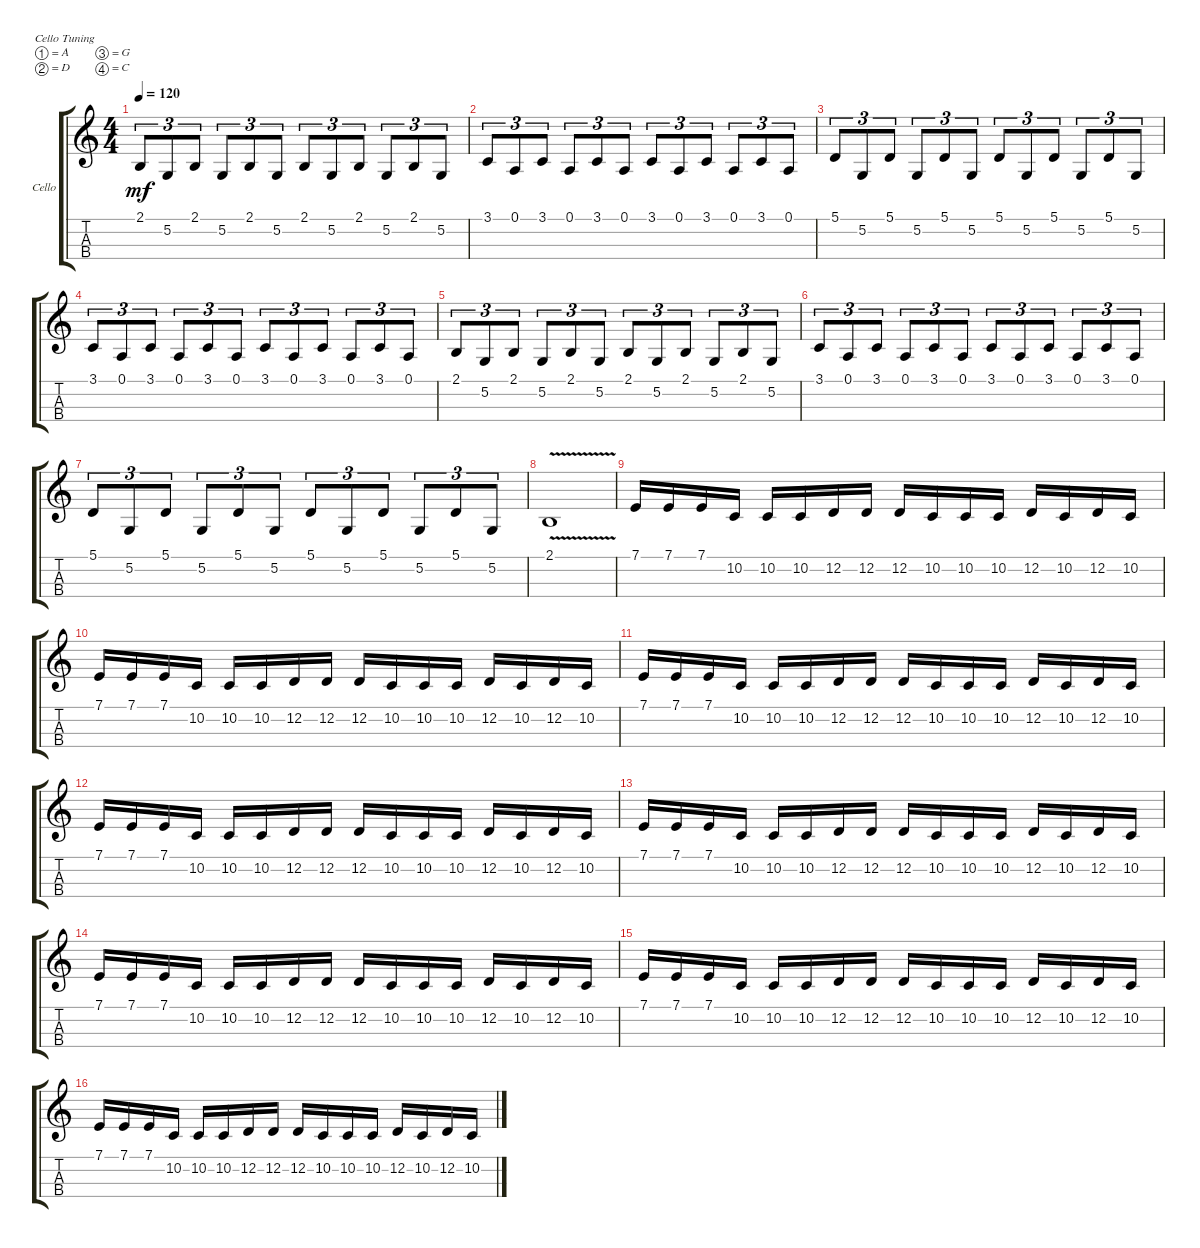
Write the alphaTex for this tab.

\defaultSystemsLayout 4
\bracketExtendMode groupsimilarinstruments
\firstSystemTrackNameOrientation horizontal
\otherSystemsTrackNameOrientation horizontal
\track ("Cello" "Cello") {mute instrument cello}
\staff {score tabs}
\tuning (A3 D3 G2 C2)
\ts (4 4)
\tempo 120
\clef g2
\scale
0.333333
\ks c
2.1.8{tu (3 2) dy mf} 5.2.8{tu (3 2)} 2.1.8{tu (3 2)} 5.2.8{tu (3 2)} 2.1.8{tu (3 2)} 5.2.8{tu (3 2)} 2.1.8{tu (3 2)} 5.2.8{tu (3 2)} 2.1.8{tu (3 2)} 5.2.8{tu (3 2)} 2.1.8{tu (3 2)} 5.2.8{tu (3 2)} |
\scale
0.333333 3.1.8{tu (3 2)} 0.1.8{tu (3 2)} 3.1.8{tu (3 2)} 0.1.8{tu (3 2)} 3.1.8{tu (3 2)} 0.1.8{tu (3 2)} 3.1.8{tu (3 2)} 0.1.8{tu (3 2)} 3.1.8{tu (3 2)} 0.1.8{tu (3 2)} 3.1.8{tu (3 2)} 0.1.8{tu (3 2)} |
\scale
0.333333 5.1.8{tu (3 2)} 5.2.8{tu (3 2)} 5.1.8{tu (3 2)} 5.2.8{tu (3 2)} 5.1.8{tu (3 2)} 5.2.8{tu (3 2)} 5.1.8{tu (3 2)} 5.2.8{tu (3 2)} 5.1.8{tu (3 2)} 5.2.8{tu (3 2)} 5.1.8{tu (3 2)} 5.2.8{tu (3 2)} |
\scale
0.333333 3.1.8{tu (3 2)} 0.1.8{tu (3 2)} 3.1.8{tu (3 2)} 0.1.8{tu (3 2)} 3.1.8{tu (3 2)} 0.1.8{tu (3 2)} 3.1.8{tu (3 2)} 0.1.8{tu (3 2)} 3.1.8{tu (3 2)} 0.1.8{tu (3 2)} 3.1.8{tu (3 2)} 0.1.8{tu (3 2)} |
\scale
0.333333 2.1.8{tu (3 2)} 5.2.8{tu (3 2)} 2.1.8{tu (3 2)} 5.2.8{tu (3 2)} 2.1.8{tu (3 2)} 5.2.8{tu (3 2)} 2.1.8{tu (3 2)} 5.2.8{tu (3 2)} 2.1.8{tu (3 2)} 5.2.8{tu (3 2)} 2.1.8{tu (3 2)} 5.2.8{tu (3 2)} |
\scale
0.333333 3.1.8{tu (3 2)} 0.1.8{tu (3 2)} 3.1.8{tu (3 2)} 0.1.8{tu (3 2)} 3.1.8{tu (3 2)} 0.1.8{tu (3 2)} 3.1.8{tu (3 2)} 0.1.8{tu (3 2)} 3.1.8{tu (3 2)} 0.1.8{tu (3 2)} 3.1.8{tu (3 2)} 0.1.8{tu (3 2)} |
\scale
0.333333 5.1.8{tu (3 2)} 5.2.8{tu (3 2)} 5.1.8{tu (3 2)} 5.2.8{tu (3 2)} 5.1.8{tu (3 2)} 5.2.8{tu (3 2)} 5.1.8{tu (3 2)} 5.2.8{tu (3 2)} 5.1.8{tu (3 2)} 5.2.8{tu (3 2)} 5.1.8{tu (3 2)} 5.2.8{tu (3 2)} |
\scale
0.333333 2.1{v}.1 |
7.1.16 7.1.16 7.1.16 10.2.16 10.2.16 10.2.16 12.2.16 12.2.16 12.2.16 10.2.16 10.2.16 10.2.16 12.2.16 10.2.16 12.2.16 10.2.16 |
7.1.16 7.1.16 7.1.16 10.2.16 10.2.16 10.2.16 12.2.16 12.2.16 12.2.16 10.2.16 10.2.16 10.2.16 12.2.16 10.2.16 12.2.16 10.2.16 |
7.1.16 7.1.16 7.1.16 10.2.16 10.2.16 10.2.16 12.2.16 12.2.16 12.2.16 10.2.16 10.2.16 10.2.16 12.2.16 10.2.16 12.2.16 10.2.16 |
7.1.16 7.1.16 7.1.16 10.2.16 10.2.16 10.2.16 12.2.16 12.2.16 12.2.16 10.2.16 10.2.16 10.2.16 12.2.16 10.2.16 12.2.16 10.2.16 |
7.1.16 7.1.16 7.1.16 10.2.16 10.2.16 10.2.16 12.2.16 12.2.16 12.2.16 10.2.16 10.2.16 10.2.16 12.2.16 10.2.16 12.2.16 10.2.16 |
7.1.16 7.1.16 7.1.16 10.2.16 10.2.16 10.2.16 12.2.16 12.2.16 12.2.16 10.2.16 10.2.16 10.2.16 12.2.16 10.2.16 12.2.16 10.2.16 |
7.1.16 7.1.16 7.1.16 10.2.16 10.2.16 10.2.16 12.2.16 12.2.16 12.2.16 10.2.16 10.2.16 10.2.16 12.2.16 10.2.16 12.2.16 10.2.16 |
7.1.16 7.1.16 7.1.16 10.2.16 10.2.16 10.2.16 12.2.16 12.2.16 12.2.16 10.2.16 10.2.16 10.2.16 12.2.16 10.2.16 12.2.16 10.2.16
